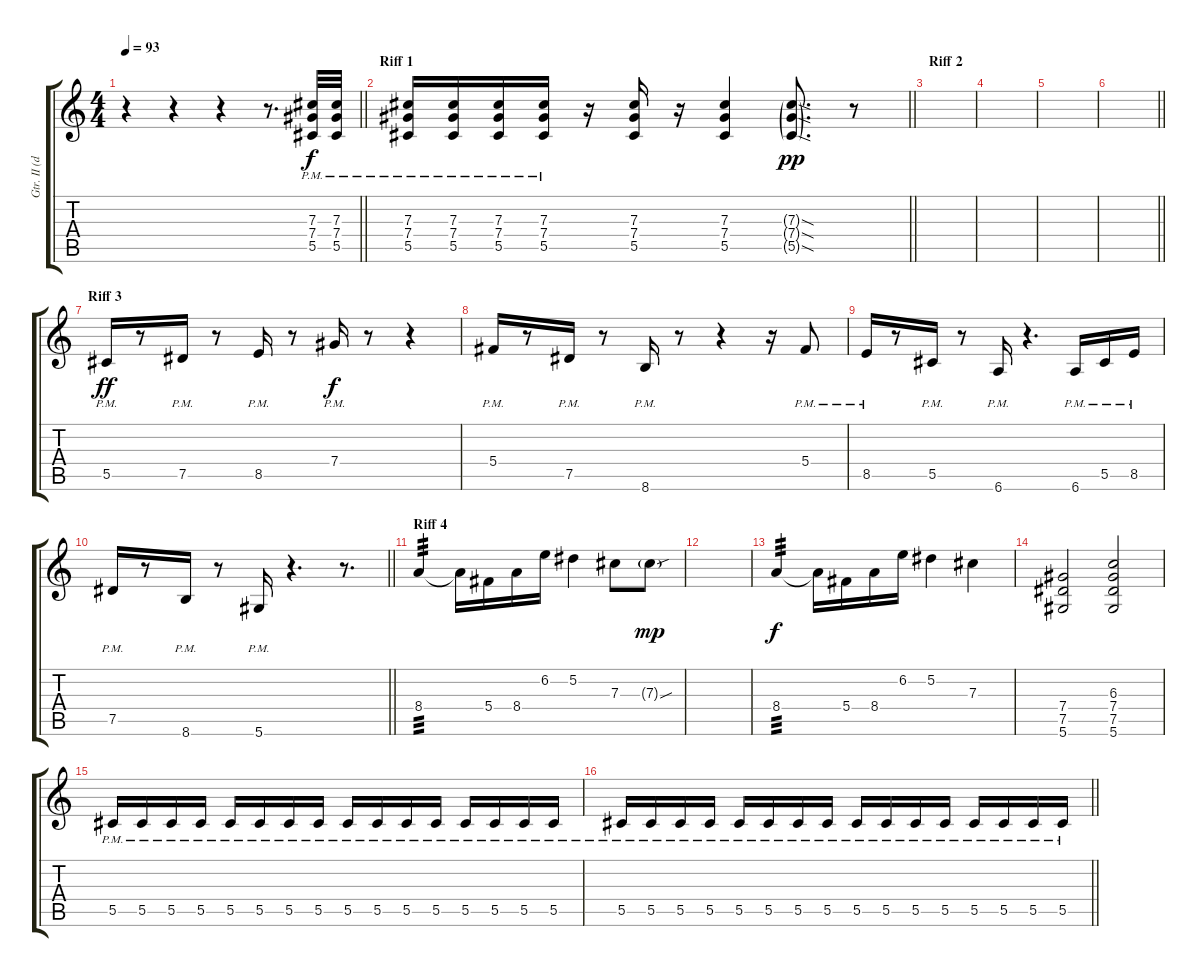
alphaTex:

\track ("Gtr. II (dist)" "Gtr. II (d") {instrument distortionguitar}
\staff {score tabs}
\tuning (Eb4 Bb3 Gb3 Db3 Ab2 Eb2) {hide}
\ts (4 4)
\tempo 93
\clef g2
\barLineRight lightlight
\ks c
r.4{dy f instrument distortionguitar} r.4 r.4 r.8{d} (7.3{pm} 7.4{pm} 5.5{pm}).32 (7.3{pm} 7.4{pm} 5.5{pm}).32 |
\section ("" "Riff 1")
\barLineRight lightlight
(7.3{pm} 7.4{pm} 5.5{pm}).16 (7.3{pm} 7.4{pm} 5.5{pm}).16 (7.3{pm} 7.4{pm} 5.5{pm}).16 (7.3{pm} 7.4{pm} 5.5{pm}).16 r.16 (7.3 7.4 5.5).16 r.16 (7.3 7.4 5.5).4 (7.3{sod g} 7.4{sod g} 5.5{sod g}).8{d dy pp} r.8 |
\section ("" "Riff 2")
|
|
|
\barLineRight lightlight
|
\section ("" "Riff 3")
5.5{pm}.16{dy ff} r.8 7.5{pm}.16 r.8 8.5{pm}.16 r.8 7.4{pm}.16{dy f} r.8 r.4 |
5.4{pm}.16 r.8 7.5{pm}.16 r.8 8.6{pm}.16 r.8 r.4 r.16 5.4{pm}.8 |
8.5{pm}.16 r.8 5.5{pm}.16 r.8 6.6{pm}.16 r.4{d} 6.6{pm}.16 5.5{pm}.16 8.5{pm}.16 |
\barLineRight lightlight
7.5{pm}.16 r.8 8.6{pm}.16 r.8 5.6{pm}.16 r.4{d} r.8{d} |
\section ("" "Riff 4")
8.4.4{tp 3} 8.4{t}.16 5.4.16 8.4.16 6.2.16 5.2.4 7.3.8 7.3{sou g}.8{dy mp} |
|
8.4.4{tp 3 dy f} 8.4{t}.16 5.4.16 8.4.16 6.2.16 5.2.4 7.3.4 |
(7.4 7.5 5.6).2 (6.3 7.4 7.5 5.6).2 |
5.5{pm}.16 5.5{pm}.16 5.5{pm}.16 5.5{pm}.16 5.5{pm}.16 5.5{pm}.16 5.5{pm}.16 5.5{pm}.16 5.5{pm}.16 5.5{pm}.16 5.5{pm}.16 5.5{pm}.16 5.5{pm}.16 5.5{pm}.16 5.5{pm}.16 5.5{pm}.16 |
\barLineRight lightlight
5.5{pm}.16 5.5{pm}.16 5.5{pm}.16 5.5{pm}.16 5.5{pm}.16 5.5{pm}.16 5.5{pm}.16 5.5{pm}.16 5.5{pm}.16 5.5{pm}.16 5.5{pm}.16 5.5{pm}.16 5.5{pm}.16 5.5{pm}.16 5.5{pm}.16 5.5{pm}.16
